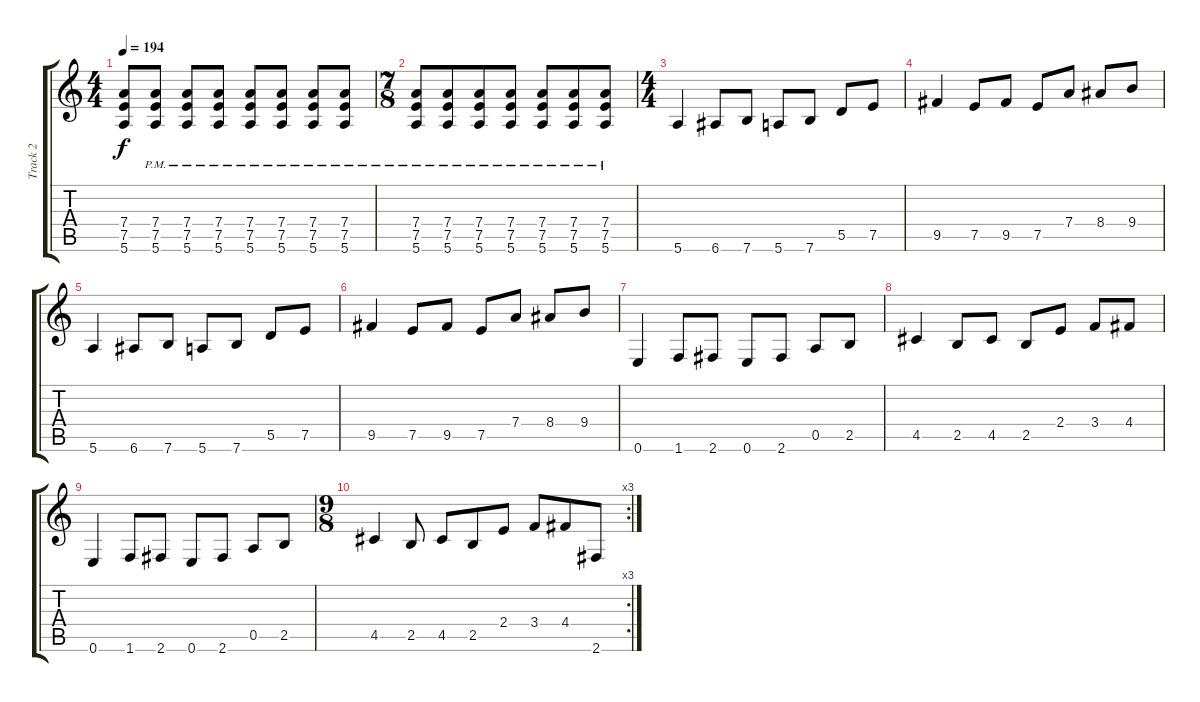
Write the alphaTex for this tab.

\track ("Track 2" "Track 2") {instrument distortionguitar}
\staff {score tabs}
\tuning (E4 B3 G3 D3 A2 E2) {hide}
\ts (4 4)
\tempo 194
\clef g2
\ks c
(7.4{t} 7.5{t} 5.6{t}).8{dy f} (7.4{pm} 7.5{pm} 5.6{pm}).8 (7.4{pm} 7.5{pm} 5.6{pm}).8 (7.4{pm} 7.5{pm} 5.6{pm}).8 (7.4{pm} 7.5{pm} 5.6{pm}).8 (7.4{pm} 7.5{pm} 5.6{pm}).8 (7.4{pm} 7.5{pm} 5.6{pm}).8 (7.4{pm} 7.5{pm} 5.6{pm}).8 |
\ts (7 8)
(7.4{pm} 7.5{pm} 5.6{pm}).8 (7.4{pm} 7.5{pm} 5.6{pm}).8 (7.4{pm} 7.5{pm} 5.6{pm}).8 (7.4{pm} 7.5{pm} 5.6{pm}).8 (7.4{pm} 7.5{pm} 5.6{pm}).8 (7.4{pm} 7.5{pm} 5.6{pm}).8 (7.4{pm} 7.5{pm} 5.6{pm}).8 |
\ts (4 4)
5.6.4 6.6.8 7.6.8 5.6.8 7.6.8 5.5.8 7.5.8 |
9.5.4 7.5.8 9.5.8 7.5.8 7.4.8 8.4.8 9.4.8 |
5.6.4 6.6.8 7.6.8 5.6.8 7.6.8 5.5.8 7.5.8 |
9.5.4 7.5.8 9.5.8 7.5.8 7.4.8 8.4.8 9.4.8 |
0.6.4 1.6.8 2.6.8 0.6.8 2.6.8 0.5.8 2.5.8 |
4.5.4 2.5.8 4.5.8 2.5.8 2.4.8 3.4.8 4.4.8 |
0.6.4 1.6.8 2.6.8 0.6.8 2.6.8 0.5.8 2.5.8 |
\rc 3
\ts (9 8)
4.5.4 2.5.8 4.5.8 2.5.8 2.4.8 3.4.8 4.4.8 2.6.8
